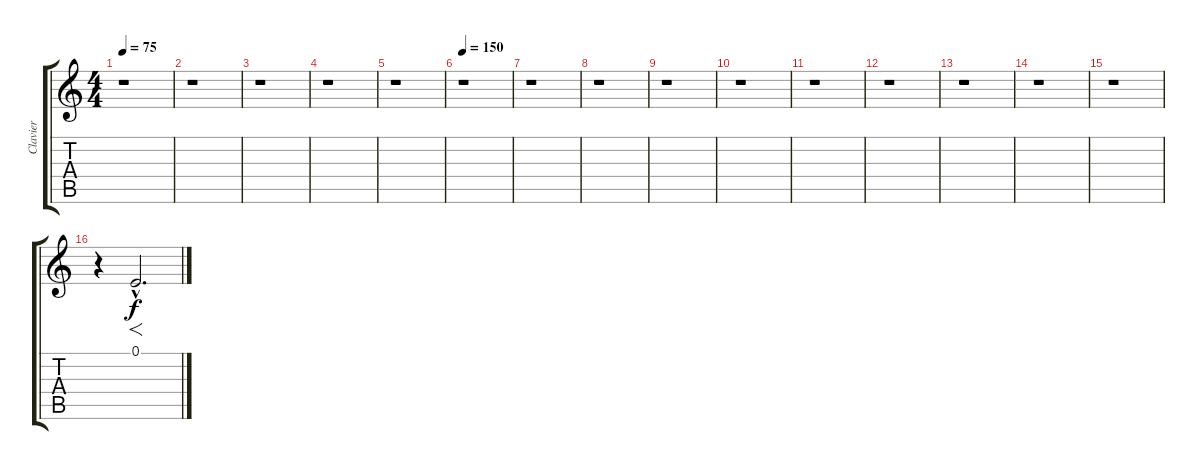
\track ("Clavier" "Clavier") {instrument choiraahs}
\staff {score tabs}
\tuning (E4 B3 G3 D3 A2 E2) {hide}
\ts (4 4)
\tempo 75
\clef g2
\ks c
r.1{dy f} |
r.1 |
r.1 |
r.1 |
r.1 |
\tempo 150
r.1 |
r.1 |
r.1 |
r.1 |
r.1 |
r.1 |
r.1 |
r.1 |
r.1 |
r.1 |
r.4 0.1{hac}.2{f d}
